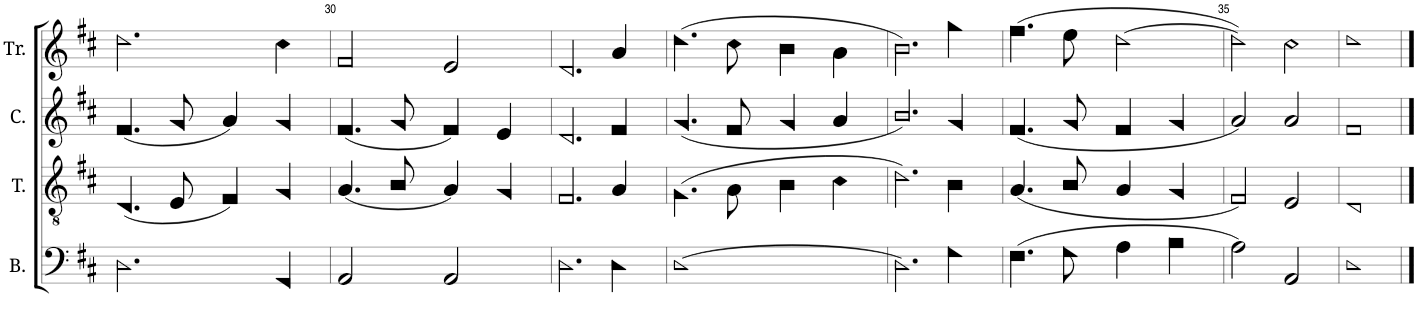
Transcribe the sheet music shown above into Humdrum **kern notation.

**kern	**kern	**kern	**kern
*part4	*part3	*part2	*part1
*staff4	*staff3	*staff2	*staff1
*I"B.	*I"T.	*I"C.	*I"Tr.
*I'B.	*I'T.	*I'C.	*I'Tr.
!!LO:PB:g=z
*clefF4	*clefGv2	*clefG2	*clefG2
*k[f#c#]	*k[f#c#]	*k[f#c#]	*k[f#c#]
*M4/4	*M4/4	*M4/4	*M4/4
*met(c)	*met(c)	*met(c)	*met(c)
=29	=29	=29	=29
2.D!\	(4.D!/	(4.f#!/	2.dd!\
.	8E!/	8g!/	.
.	4F#!/)	4a!/)	.
4GG!/	4G!/	4g!/	4cc#!\
=30	=30	=30	=30
2AA!/	(4.A!/	(4.f#!/	2f#!/
.	8B!/	8g!/	.
2AA!/	4A!/)	4f#!/)	2e!/
.	4G!/	4e!/	.
=31	=31	=31	=31
2.D!\	2.F#!/	2.d!/	2.d!/
4D!\	4A!/	4f#!/	4a!/
=32	=32	=32	=32
[1D!	(4.G!\	(4.g!/	(4.dd!\
.	8A!\	8f#!/	8cc#!\
.	4B!\	4g!/	4b!\
.	4c#!\	4a!/	4a!\
=33	=33	=33	=33
2.D!\]	2.d!\)	2.b!/)	2.b!\)
4G!\	4B!\	4g!/	4gg!\
=34	=34	=34	=34
(4.F#!\	(4.A!/	(4.f#!/	(4.ff#!\
8G!\	8B!/	8g!/	8ee!\
4A!\	4A!/	4f#!/	[2dd!\
4B!\	4G!/	4g!/	.
=35	=35	=35	=35
2A!\)	2F#!/)	2a!/)	2dd!\])
2AA!/	2E!/	2a!/	2cc#!\
=36	=36	=36	=36
1D!	1D!	1f#!	1dd!
==	==	==	==
*-	*-	*-	*-
